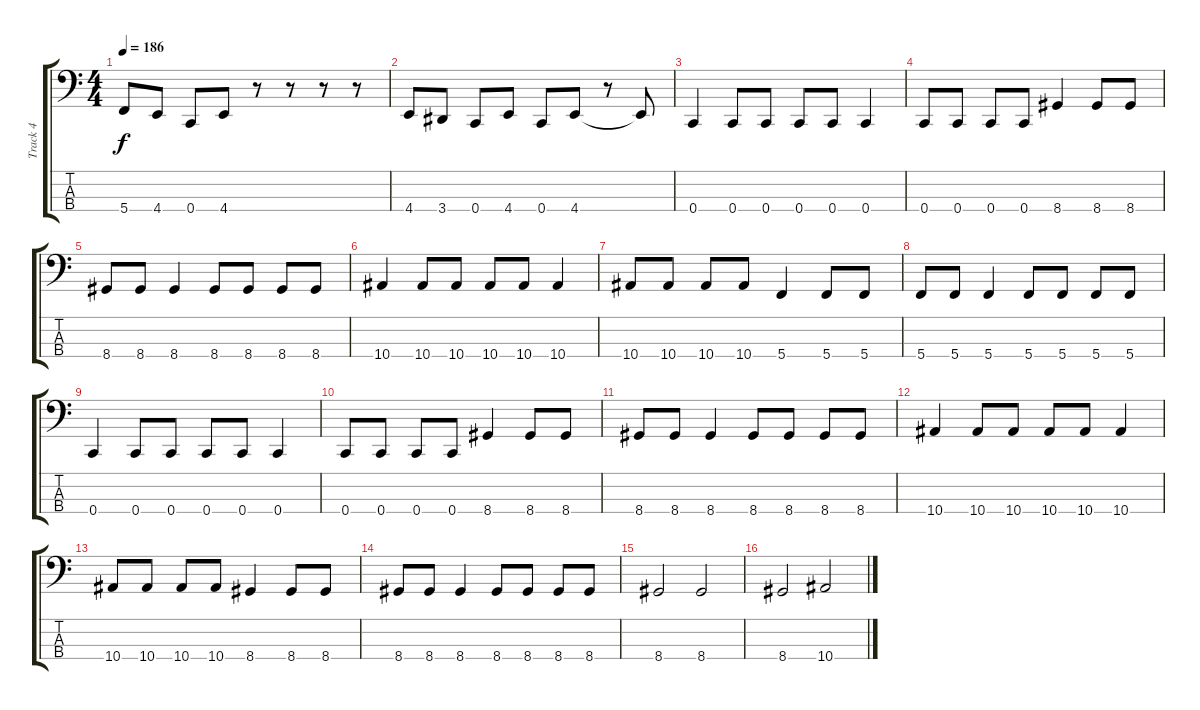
\track ("Track 4" "Track 4") {instrument electricbasspick}
\staff {score tabs}
\tuning (Eb2 Bb1 F1 C1) {hide}
\ts (4 4)
\tempo 186
\clef f4
\ks c
5.4.8{dy f} 4.4.8 0.4.8 4.4.8 r.8 r.8 r.8 r.8 |
4.4.8 3.4.8 0.4.8 4.4.8 0.4.8 4.4.8 r.8 4.4{t}.8 |
0.4.4 0.4.8 0.4.8 0.4.8 0.4.8 0.4.4 |
0.4.8 0.4.8 0.4.8 0.4.8 8.4.4 8.4.8 8.4.8 |
8.4.8 8.4.8 8.4.4 8.4.8 8.4.8 8.4.8 8.4.8 |
10.4.4 10.4.8 10.4.8 10.4.8 10.4.8 10.4.4 |
10.4.8 10.4.8 10.4.8 10.4.8 5.4.4 5.4.8 5.4.8 |
5.4.8 5.4.8 5.4.4 5.4.8 5.4.8 5.4.8 5.4.8 |
0.4.4 0.4.8 0.4.8 0.4.8 0.4.8 0.4.4 |
0.4.8 0.4.8 0.4.8 0.4.8 8.4.4 8.4.8 8.4.8 |
8.4.8 8.4.8 8.4.4 8.4.8 8.4.8 8.4.8 8.4.8 |
10.4.4 10.4.8 10.4.8 10.4.8 10.4.8 10.4.4 |
10.4.8 10.4.8 10.4.8 10.4.8 8.4.4 8.4.8 8.4.8 |
8.4.8 8.4.8 8.4.4 8.4.8 8.4.8 8.4.8 8.4.8 |
8.4.2 8.4.2 |
8.4.2 10.4.2
